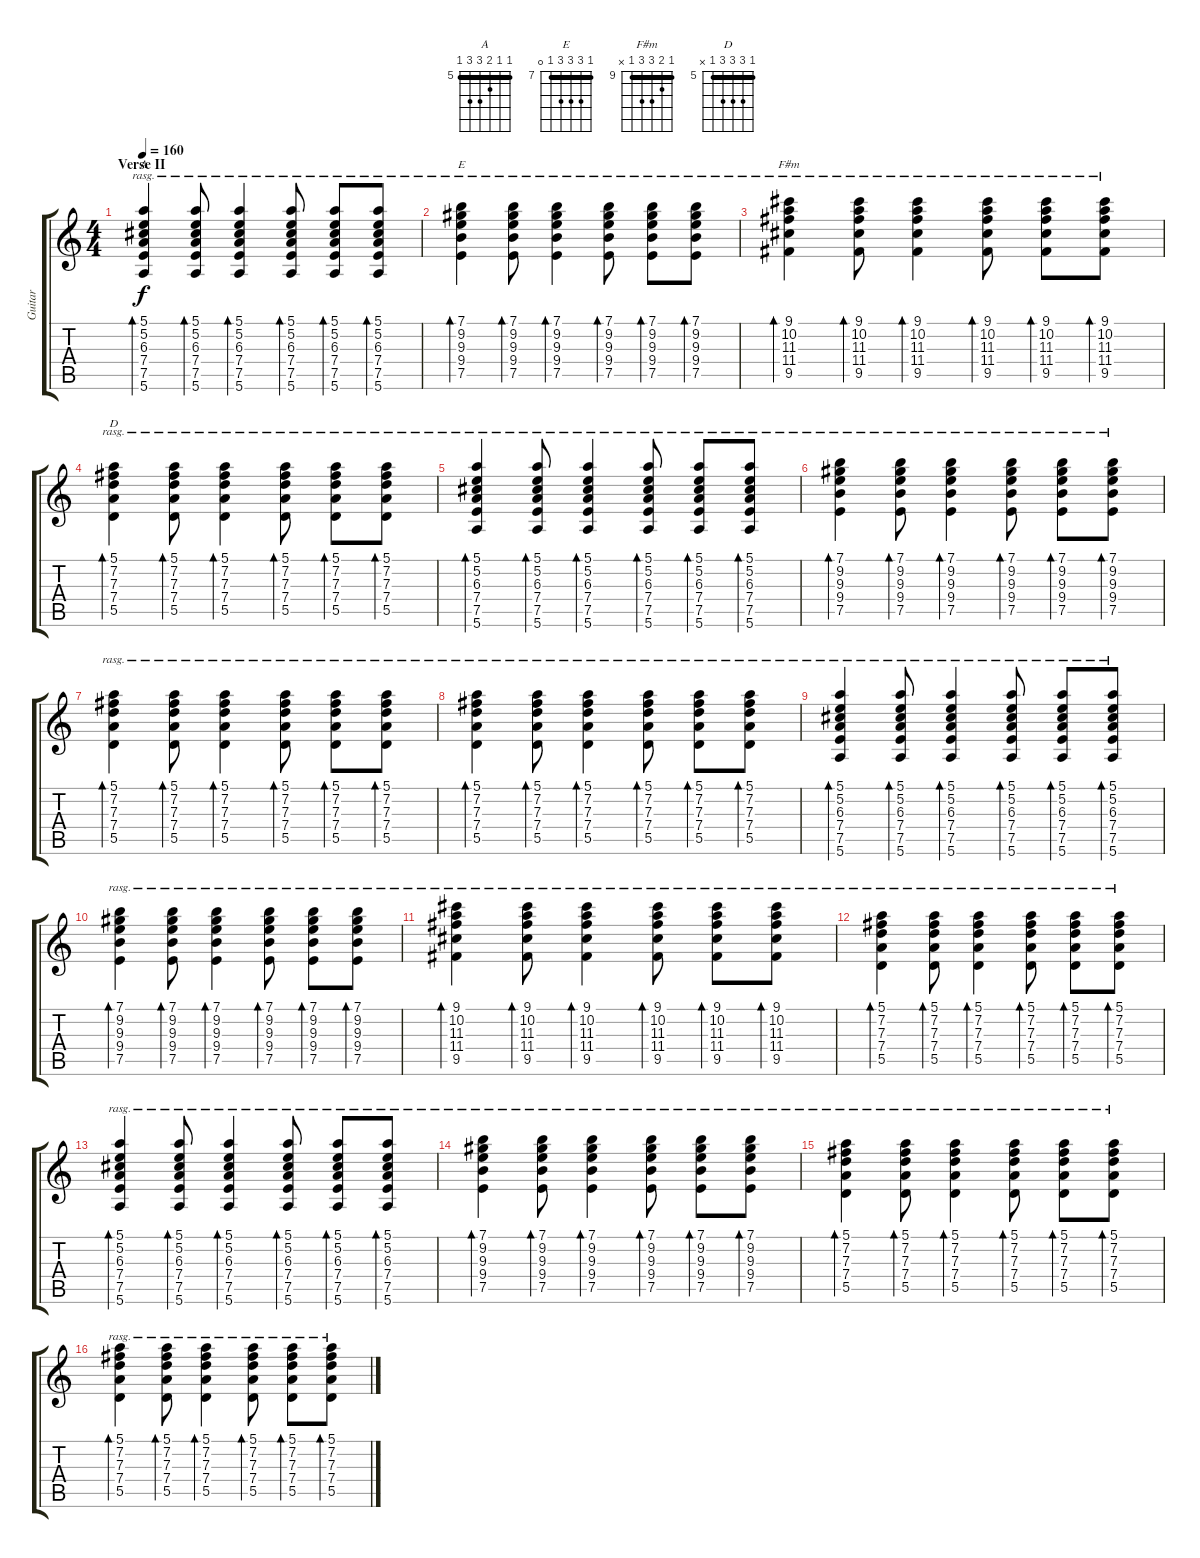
\track ("Guitar" "Guitar") {instrument acousticguitarsteel}
\staff {score tabs}
\tuning (E4 B3 G3 D3 A2 E2) {hide}
\chord ("A" 5 5 6 7 7 5) {firstfret 5 barre 5}
\chord ("E" 7 9 9 9 7 0) {firstfret 7 barre 7}
\chord ("F#m" 9 10 11 11 9 x) {firstfret 9 barre 9}
\chord ("D" 5 7 7 7 5 x) {firstfret 5 barre 5}
\ts (4 4)
\section ("" "Verse II")
\tempo 160
\clef g2
\ks c
(5.1 5.2 6.3 7.4 7.5 5.6).4{bd 30 ch "A" rasg ii dy f volume 6} (5.1 5.2 6.3 7.4 7.5 5.6).8{bd 30 rasg ii} (5.1 5.2 6.3 7.4 7.5 5.6).4{bd 30 rasg ii} (5.1 5.2 6.3 7.4 7.5 5.6).8{bd 30 rasg ii} (5.1 5.2 6.3 7.4 7.5 5.6).8{bd 30 rasg ii} (5.1 5.2 6.3 7.4 7.5 5.6).8{bd 30 rasg ii} |
(7.1 9.2 9.3 9.4 7.5).4{bd 30 ch "E" rasg ii} (7.1 9.2 9.3 9.4 7.5).8{bd 30 rasg ii} (7.1 9.2 9.3 9.4 7.5).4{bd 30 rasg ii} (7.1 9.2 9.3 9.4 7.5).8{bd 30 rasg ii} (7.1 9.2 9.3 9.4 7.5).8{bd 30 rasg ii} (7.1 9.2 9.3 9.4 7.5).8{bd 30 rasg ii} |
(9.1 10.2 11.3 11.4 9.5).4{bd 30 ch "F#m" rasg ii} (9.1 10.2 11.3 11.4 9.5).8{bd 30 rasg ii} (9.1 10.2 11.3 11.4 9.5).4{bd 30 rasg ii} (9.1 10.2 11.3 11.4 9.5).8{bd 30 rasg ii} (9.1 10.2 11.3 11.4 9.5).8{bd 30 rasg ii} (9.1 10.2 11.3 11.4 9.5).8{bd 30 rasg ii} |
(5.1 7.2 7.3 7.4 5.5).4{bd 30 ch "D" rasg ii} (5.1 7.2 7.3 7.4 5.5).8{bd 30 rasg ii} (5.1 7.2 7.3 7.4 5.5).4{bd 30 rasg ii} (5.1 7.2 7.3 7.4 5.5).8{bd 30 rasg ii} (5.1 7.2 7.3 7.4 5.5).8{bd 30 rasg ii} (5.1 7.2 7.3 7.4 5.5).8{bd 30 rasg ii} |
(5.1 5.2 6.3 7.4 7.5 5.6).4{bd 30 rasg ii} (5.1 5.2 6.3 7.4 7.5 5.6).8{bd 30 rasg ii} (5.1 5.2 6.3 7.4 7.5 5.6).4{bd 30 rasg ii} (5.1 5.2 6.3 7.4 7.5 5.6).8{bd 30 rasg ii} (5.1 5.2 6.3 7.4 7.5 5.6).8{bd 30 rasg ii} (5.1 5.2 6.3 7.4 7.5 5.6).8{bd 30 rasg ii} |
(7.1 9.2 9.3 9.4 7.5).4{bd 30 rasg ii} (7.1 9.2 9.3 9.4 7.5).8{bd 30 rasg ii} (7.1 9.2 9.3 9.4 7.5).4{bd 30 rasg ii} (7.1 9.2 9.3 9.4 7.5).8{bd 30 rasg ii} (7.1 9.2 9.3 9.4 7.5).8{bd 30 rasg ii} (7.1 9.2 9.3 9.4 7.5).8{bd 30 rasg ii} |
(5.1 7.2 7.3 7.4 5.5).4{bd 30 rasg ii} (5.1 7.2 7.3 7.4 5.5).8{bd 30 rasg ii} (5.1 7.2 7.3 7.4 5.5).4{bd 30 rasg ii} (5.1 7.2 7.3 7.4 5.5).8{bd 30 rasg ii} (5.1 7.2 7.3 7.4 5.5).8{bd 30 rasg ii} (5.1 7.2 7.3 7.4 5.5).8{bd 30 rasg ii} |
(5.1 7.2 7.3 7.4 5.5).4{bd 30 rasg ii} (5.1 7.2 7.3 7.4 5.5).8{bd 30 rasg ii} (5.1 7.2 7.3 7.4 5.5).4{bd 30 rasg ii} (5.1 7.2 7.3 7.4 5.5).8{bd 30 rasg ii} (5.1 7.2 7.3 7.4 5.5).8{bd 30 rasg ii} (5.1 7.2 7.3 7.4 5.5).8{bd 30 rasg ii} |
(5.1 5.2 6.3 7.4 7.5 5.6).4{bd 30 rasg ii} (5.1 5.2 6.3 7.4 7.5 5.6).8{bd 30 rasg ii} (5.1 5.2 6.3 7.4 7.5 5.6).4{bd 30 rasg ii} (5.1 5.2 6.3 7.4 7.5 5.6).8{bd 30 rasg ii} (5.1 5.2 6.3 7.4 7.5 5.6).8{bd 30 rasg ii} (5.1 5.2 6.3 7.4 7.5 5.6).8{bd 30 rasg ii} |
(7.1 9.2 9.3 9.4 7.5).4{bd 30 rasg ii} (7.1 9.2 9.3 9.4 7.5).8{bd 30 rasg ii} (7.1 9.2 9.3 9.4 7.5).4{bd 30 rasg ii} (7.1 9.2 9.3 9.4 7.5).8{bd 30 rasg ii} (7.1 9.2 9.3 9.4 7.5).8{bd 30 rasg ii} (7.1 9.2 9.3 9.4 7.5).8{bd 30 rasg ii} |
(9.1 10.2 11.3 11.4 9.5).4{bd 30 rasg ii} (9.1 10.2 11.3 11.4 9.5).8{bd 30 rasg ii} (9.1 10.2 11.3 11.4 9.5).4{bd 30 rasg ii} (9.1 10.2 11.3 11.4 9.5).8{bd 30 rasg ii} (9.1 10.2 11.3 11.4 9.5).8{bd 30 rasg ii} (9.1 10.2 11.3 11.4 9.5).8{bd 30 rasg ii} |
(5.1 7.2 7.3 7.4 5.5).4{bd 30 rasg ii} (5.1 7.2 7.3 7.4 5.5).8{bd 30 rasg ii} (5.1 7.2 7.3 7.4 5.5).4{bd 30 rasg ii} (5.1 7.2 7.3 7.4 5.5).8{bd 30 rasg ii} (5.1 7.2 7.3 7.4 5.5).8{bd 30 rasg ii} (5.1 7.2 7.3 7.4 5.5).8{bd 30 rasg ii} |
(5.1 5.2 6.3 7.4 7.5 5.6).4{bd 30 rasg ii} (5.1 5.2 6.3 7.4 7.5 5.6).8{bd 30 rasg ii} (5.1 5.2 6.3 7.4 7.5 5.6).4{bd 30 rasg ii} (5.1 5.2 6.3 7.4 7.5 5.6).8{bd 30 rasg ii} (5.1 5.2 6.3 7.4 7.5 5.6).8{bd 30 rasg ii} (5.1 5.2 6.3 7.4 7.5 5.6).8{bd 30 rasg ii} |
(7.1 9.2 9.3 9.4 7.5).4{bd 30 rasg ii} (7.1 9.2 9.3 9.4 7.5).8{bd 30 rasg ii} (7.1 9.2 9.3 9.4 7.5).4{bd 30 rasg ii} (7.1 9.2 9.3 9.4 7.5).8{bd 30 rasg ii} (7.1 9.2 9.3 9.4 7.5).8{bd 30 rasg ii} (7.1 9.2 9.3 9.4 7.5).8{bd 30 rasg ii} |
(5.1 7.2 7.3 7.4 5.5).4{bd 30 rasg ii} (5.1 7.2 7.3 7.4 5.5).8{bd 30 rasg ii} (5.1 7.2 7.3 7.4 5.5).4{bd 30 rasg ii} (5.1 7.2 7.3 7.4 5.5).8{bd 30 rasg ii} (5.1 7.2 7.3 7.4 5.5).8{bd 30 rasg ii} (5.1 7.2 7.3 7.4 5.5).8{bd 30 rasg ii} |
(5.1 7.2 7.3 7.4 5.5).4{bd 30 rasg ii} (5.1 7.2 7.3 7.4 5.5).8{bd 30 rasg ii} (5.1 7.2 7.3 7.4 5.5).4{bd 30 rasg ii} (5.1 7.2 7.3 7.4 5.5).8{bd 30 rasg ii} (5.1 7.2 7.3 7.4 5.5).8{bd 30 rasg ii} (5.1 7.2 7.3 7.4 5.5).8{bd 30 rasg ii}
